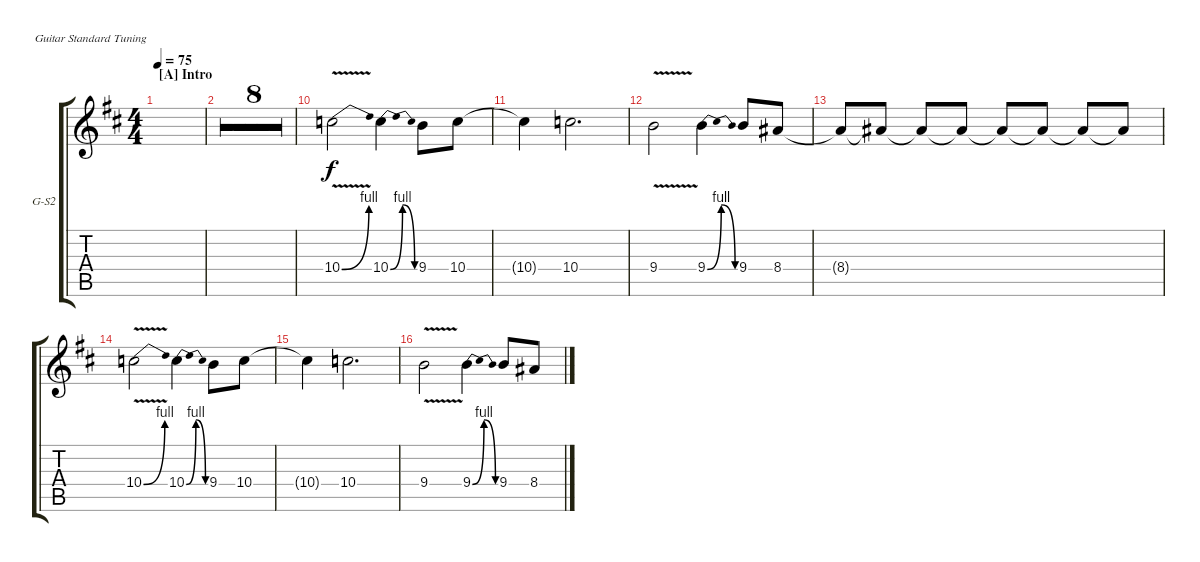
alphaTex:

\defaultSystemsLayout 4
\bracketExtendMode groupsimilarinstruments
\firstSystemTrackNameOrientation horizontal
\otherSystemsTrackNameOrientation horizontal
\track ("Guitarra Solo 2" "G-S2") {multiBarRest instrument overdrivenguitar}
\staff {score tabs}
\tuning (E4 B3 G3 D3 A2 E2)
\ts (4 4)
\section ("A" "Intro")
\tempo 75
\clef g2
\ks d
|
|
|
|
|
|
|
|
|
10.4{be (bend 0 0 15 4) v}.2 10.4{be (bendrelease 0 0 10.2 4 20.4 4 30 0)}.4 9.4.8 10.4.8 |
10.4{t}.4 10.4.2{d} |
9.4{v}.2 9.4{be (bendrelease 0 0 10.2 4 20.4 4 30 0)}.4 9.4.8 8.4.8 |
8.4{t}.8 8.4{t}.8 8.4{t}.8 8.4{t}.8 8.4{t}.8 8.4{t}.8 8.4{t}.8 8.4{t}.8 |
10.4{be (bend 0 0 15 4) v}.2 10.4{be (bendrelease 0 0 10.2 4 20.4 4 30 0)}.4 9.4.8 10.4.8 |
10.4{t}.4 10.4.2{d} |
9.4{v}.2 9.4{be (bendrelease 0 0 10.2 4 20.4 4 30 0)}.4 9.4.8 8.4.8
